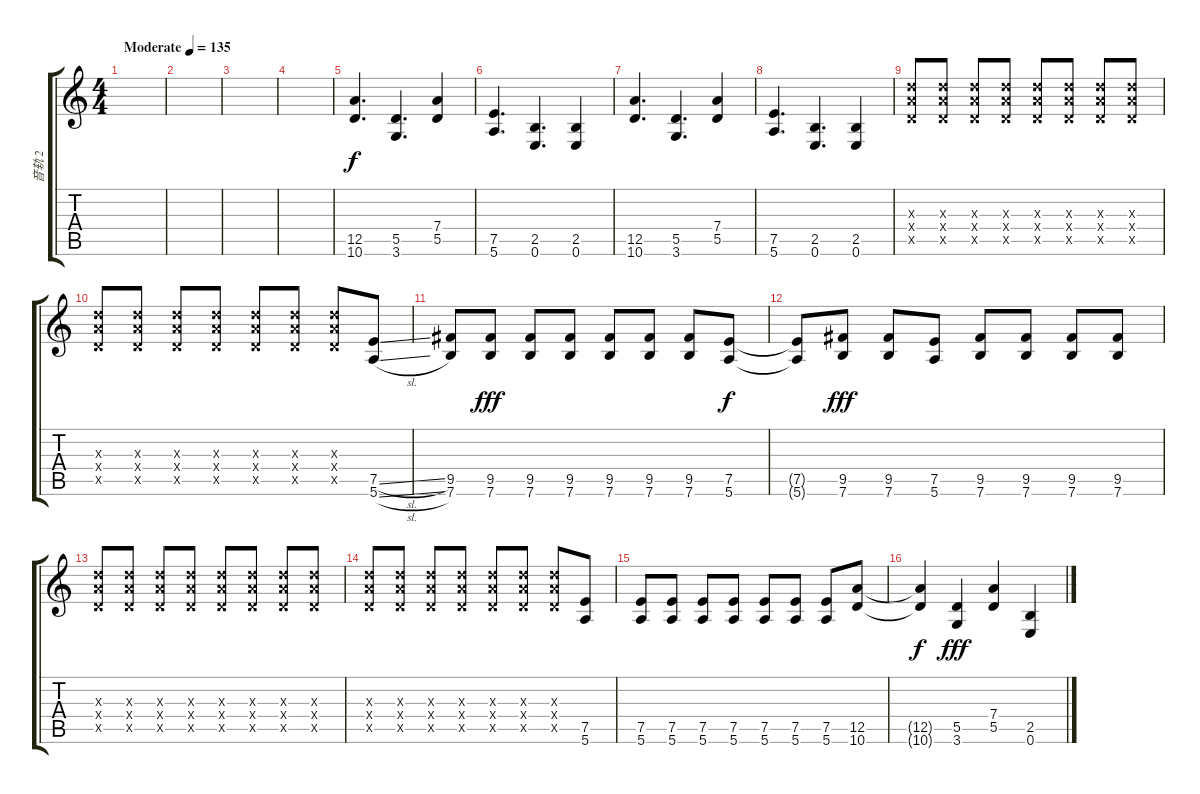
\track ("音轨 2" "音轨 2") {instrument overdrivenguitar}
\staff {score tabs}
\tuning (E4 B3 G3 D3 A2 E2) {hide}
\ts (4 4)
\tempo (135 "Moderate")
\clef g2
\ks c
|
|
|
|
(12.5 10.6).4{d} (5.5 3.6).4{d} (7.4 5.5).4 |
(7.5 5.6).4{d} (2.5 0.6).4{d} (2.5 0.6).4 |
(12.5 10.6).4{d} (5.5 3.6).4{d} (7.4 5.5).4 |
(7.5 5.6).4{d} (2.5 0.6).4{d} (2.5 0.6).4 |
(7.3{x} 7.4{x} 5.5{x}).8 (7.3{x} 7.4{x} 5.5{x}).8 (7.3{x} 7.4{x} 5.5{x}).8 (7.3{x} 7.4{x} 5.5{x}).8 (7.3{x} 7.4{x} 5.5{x}).8 (7.3{x} 7.4{x} 5.5{x}).8 (7.3{x} 7.4{x} 5.5{x}).8 (7.3{x} 7.4{x} 5.5{x}).8 |
(7.3{x} 7.4{x} 5.5{x}).8 (7.3{x} 7.4{x} 5.5{x}).8 (7.3{x} 7.4{x} 5.5{x}).8 (7.3{x} 7.4{x} 5.5{x}).8 (7.3{x} 7.4{x} 5.5{x}).8 (7.3{x} 7.4{x} 5.5{x}).8 (7.3{x} 7.4{x} 5.5{x}).8 (7.5{sl} 5.6{sl}).8 |
(9.5 7.6).8{dy f} (9.5 7.6).8{dy fff} (9.5 7.6).8 (9.5 7.6).8 (9.5 7.6).8 (9.5 7.6).8 (9.5 7.6).8 (7.5 5.6).8{dy f} |
(7.5{t} 5.6{t}).8 (9.5 7.6).8{dy fff} (9.5 7.6).8 (7.5 5.6).8 (9.5 7.6).8 (9.5 7.6).8 (9.5 7.6).8 (9.5 7.6).8 |
(7.3{x} 7.4{x} 5.5{x}).8 (7.3{x} 7.4{x} 5.5{x}).8 (7.3{x} 7.4{x} 5.5{x}).8 (7.3{x} 7.4{x} 5.5{x}).8 (7.3{x} 7.4{x} 5.5{x}).8 (7.3{x} 7.4{x} 5.5{x}).8 (7.3{x} 7.4{x} 5.5{x}).8 (7.3{x} 7.4{x} 5.5{x}).8 |
(7.3{x} 7.4{x} 5.5{x}).8 (7.3{x} 7.4{x} 5.5{x}).8 (7.3{x} 7.4{x} 5.5{x}).8 (7.3{x} 7.4{x} 5.5{x}).8 (7.3{x} 7.4{x} 5.5{x}).8 (7.3{x} 7.4{x} 5.5{x}).8 (7.3{x} 7.4{x} 5.5{x}).8 (7.5 5.6).8 |
(7.5 5.6).8 (7.5 5.6).8 (7.5 5.6).8 (7.5 5.6).8 (7.5 5.6).8 (7.5 5.6).8 (7.5 5.6).8 (12.5 10.6).8 |
(12.5{t} 10.6{t}).4{dy f} (5.5 3.6).4{dy fff} (7.4 5.5).4 (2.5 0.6).4
